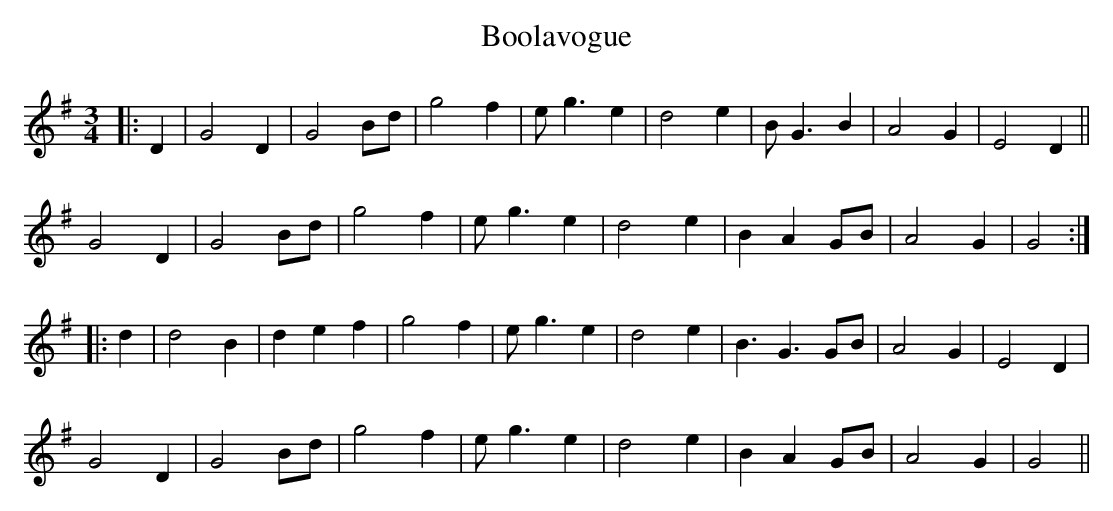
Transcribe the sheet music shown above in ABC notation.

X:1
T: Boolavogue
M: 3/4
L: 1/8
K: G
|: D2 |\
G4 D2 | G4 Bd | g4 f2 | eg3 e2 |\
d4 e2 | B G3 B2 | A4 G2 | E4 D2 ||
G4 D2 | G4 Bd | g4 f2 | eg3 e2 |\
d4 e2 | B2 A2 GB | A4 G2 | G4 :|
|: d2 |\
d4 B2 | d2 e2 f2 | g4 f2 | eg3 e2 |\
d4 e2 | B3 G3 GB | A4 G2 | E4 D2 |
G4 D2 | G4 Bd | g4 f2 | eg3 e2 |\
d4 e2 | B2 A2 GB | A4 G2 | G4 ||
